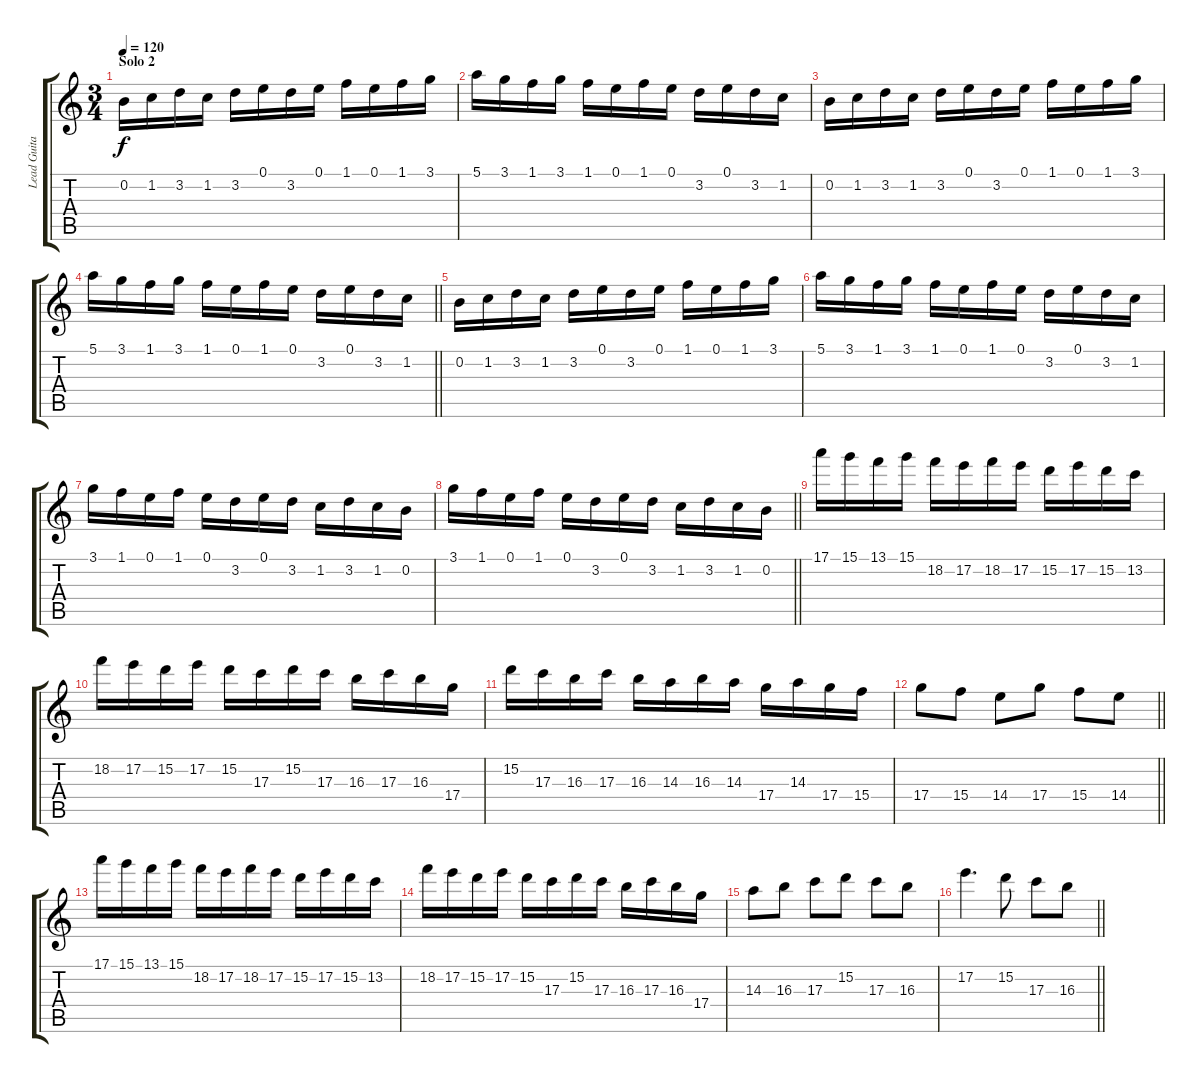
\track ("Lead Guitar" "Lead Guita") {instrument distortionguitar}
\staff {score tabs}
\tuning (E4 B3 G3 D3 A2 E2) {hide}
\ts (3 4)
\section ("" "Solo 2")
\tempo 120
\clef g2
\ks c
0.2.16{dy f} 1.2.16 3.2.16 1.2.16 3.2.16 0.1.16 3.2.16 0.1.16 1.1.16 0.1.16 1.1.16 3.1.16 |
5.1.16 3.1.16 1.1.16 3.1.16 1.1.16 0.1.16 1.1.16 0.1.16 3.2.16 0.1.16 3.2.16 1.2.16 |
0.2.16 1.2.16 3.2.16 1.2.16 3.2.16 0.1.16 3.2.16 0.1.16 1.1.16 0.1.16 1.1.16 3.1.16 |
\barLineRight lightlight
5.1.16 3.1.16 1.1.16 3.1.16 1.1.16 0.1.16 1.1.16 0.1.16 3.2.16 0.1.16 3.2.16 1.2.16 |
0.2.16 1.2.16 3.2.16 1.2.16 3.2.16 0.1.16 3.2.16 0.1.16 1.1.16 0.1.16 1.1.16 3.1.16 |
5.1.16 3.1.16 1.1.16 3.1.16 1.1.16 0.1.16 1.1.16 0.1.16 3.2.16 0.1.16 3.2.16 1.2.16 |
3.1.16 1.1.16 0.1.16 1.1.16 0.1.16 3.2.16 0.1.16 3.2.16 1.2.16 3.2.16 1.2.16 0.2.16 |
\barLineRight lightlight
3.1.16 1.1.16 0.1.16 1.1.16 0.1.16 3.2.16 0.1.16 3.2.16 1.2.16 3.2.16 1.2.16 0.2.16 |
17.1.16 15.1.16 13.1.16 15.1.16 18.2.16 17.2.16 18.2.16 17.2.16 15.2.16 17.2.16 15.2.16 13.2.16 |
18.2.16 17.2.16 15.2.16 17.2.16 15.2.16 17.3.16 15.2.16 17.3.16 16.3.16 17.3.16 16.3.16 17.4.16 |
15.2.16 17.3.16 16.3.16 17.3.16 16.3.16 14.3.16 16.3.16 14.3.16 17.4.16 14.3.16 17.4.16 15.4.16 |
\barLineRight lightlight
17.4.8 15.4.8 14.4.8 17.4.8 15.4.8 14.4.8 |
17.1.16 15.1.16 13.1.16 15.1.16 18.2.16 17.2.16 18.2.16 17.2.16 15.2.16 17.2.16 15.2.16 13.2.16 |
18.2.16 17.2.16 15.2.16 17.2.16 15.2.16 17.3.16 15.2.16 17.3.16 16.3.16 17.3.16 16.3.16 17.4.16 |
14.3.8 16.3.8 17.3.8 15.2.8 17.3.8 16.3.8 |
\barLineRight lightlight
17.2.4{d} 15.2.8 17.3.8 16.3.8
